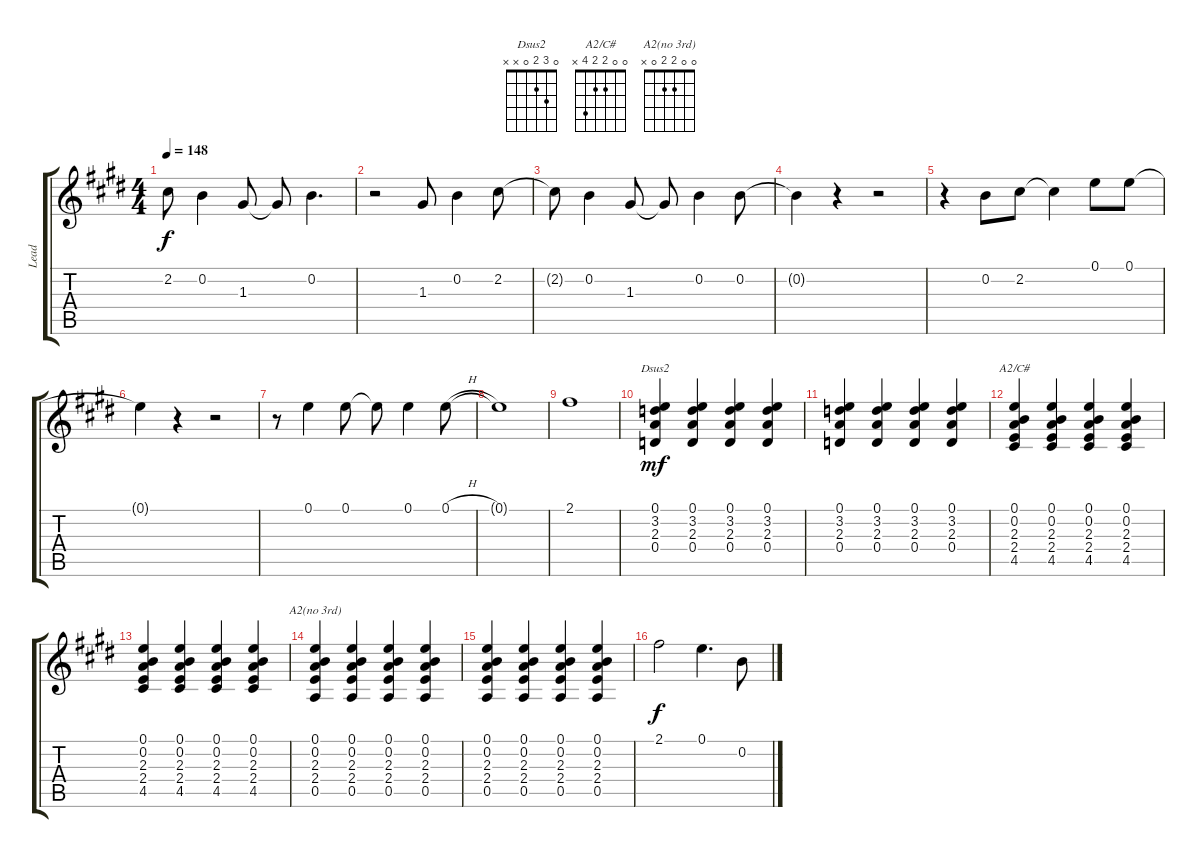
\track ("Lead" "Lead") {instrument overdrivenguitar}
\staff {score tabs}
\tuning (E4 B3 G3 D3 A2 E2) {hide}
\chord ("Dsus2" 0 3 2 0 x x)
\chord ("A2/C#" 0 0 2 2 4 x)
\chord ("A2(no 3rd)" 0 0 2 2 0 x)
\ts (4 4)
\tempo 148
\clef g2
\ks e
2.2{t}.8{dy f} 0.2.4 1.3.8 1.3{t}.8 0.2.4{d} |
r.2 1.3.8 0.2.4 2.2.8 |
2.2{t}.8 0.2.4 1.3.8 1.3{t}.8 0.2.4 0.2.8 |
0.2{t}.4 r.4 r.2 |
r.4 0.2.8 2.2.8 2.2{t}.4 0.1.8 0.1.8 |
0.1{t}.4 r.4 r.2 |
r.8 0.1.4 0.1.8 0.1{t}.8 0.1.4 0.1{h}.8 |
0.1{t}.1 |
2.1.1 |
(0.1 3.2 2.3 0.4).4{ch "Dsus2" dy mf} (0.1 3.2 2.3 0.4).4 (0.1 3.2 2.3 0.4).4 (0.1 3.2 2.3 0.4).4 |
(0.1 3.2 2.3 0.4).4 (0.1 3.2 2.3 0.4).4 (0.1 3.2 2.3 0.4).4 (0.1 3.2 2.3 0.4).4 |
(0.1 0.2 2.3 2.4 4.5).4{ch "A2/C#"} (0.1 0.2 2.3 2.4 4.5).4 (0.1 0.2 2.3 2.4 4.5).4 (0.1 0.2 2.3 2.4 4.5).4 |
(0.1 0.2 2.3 2.4 4.5).4 (0.1 0.2 2.3 2.4 4.5).4 (0.1 0.2 2.3 2.4 4.5).4 (0.1 0.2 2.3 2.4 4.5).4 |
(0.1 0.2 2.3 2.4 0.5).4{ch "A2(no 3rd)"} (0.1 0.2 2.3 2.4 0.5).4 (0.1 0.2 2.3 2.4 0.5).4 (0.1 0.2 2.3 2.4 0.5).4 |
(0.1 0.2 2.3 2.4 0.5).4 (0.1 0.2 2.3 2.4 0.5).4 (0.1 0.2 2.3 2.4 0.5).4 (0.1 0.2 2.3 2.4 0.5).4 |
2.1.2{dy f} 0.1.4{d} 0.2.8
